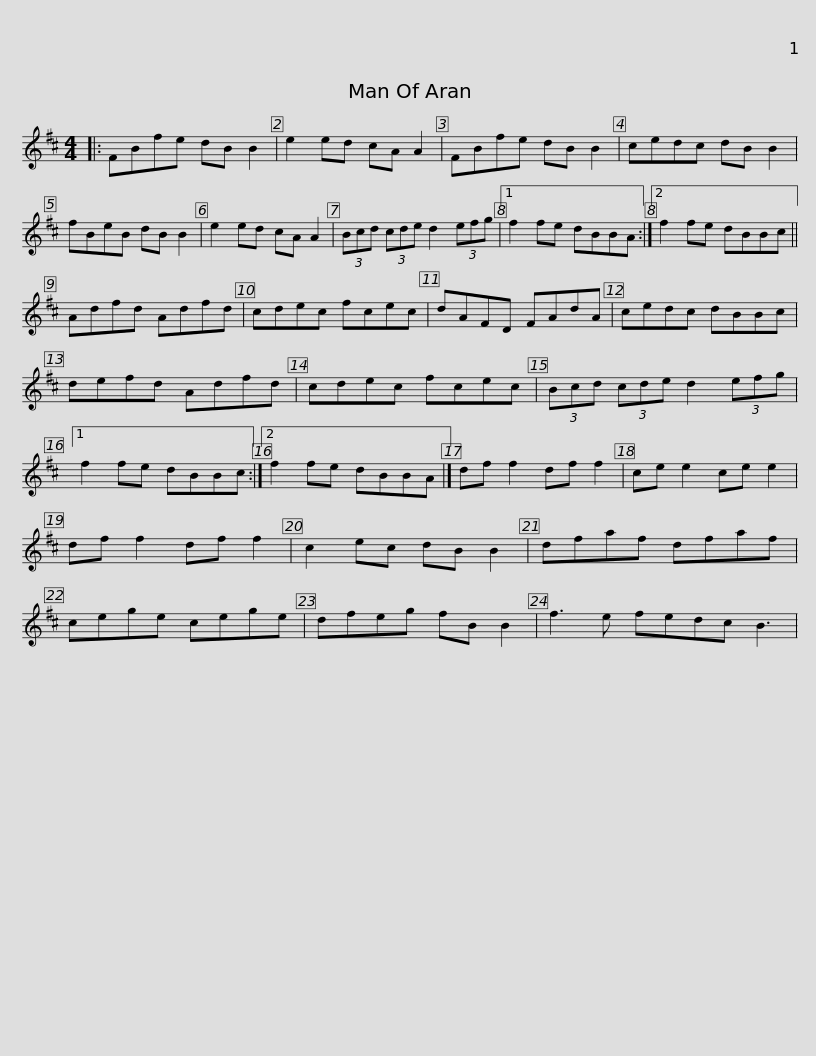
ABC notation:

X:1
L:1/8
M:4/4
I:linebreak $
K:Bmin
V:1 treble
V:1
|: FBfe dB B2 | e2 ed cA A2 | FBfe dB B2 | cedc dB B2 | fBeB dB B2 | %5
 e2 ed cA A2 |$ (3Bcd (3cde d2 (3efg |1 f2 fe dBBA :|2 f2 fe dBBc || Adfd Adfd | %10
 cdec fcec |$ dAFD FAdA | cedc dBBc | defd Adfd | cdec fcec | %15
 (3Bcd (3cde d2 (3efg |1$ f2 fe dBBc :|2 f2 fe dBBA |] df f2 df f2 | ce e2 ce e2 | %20
 df f2 df f2 | c2 ec dB B2 |$ dfaf dfaf | cege cege | dfeg fB B2 | %25
 f3 e fedc B3 | %26
